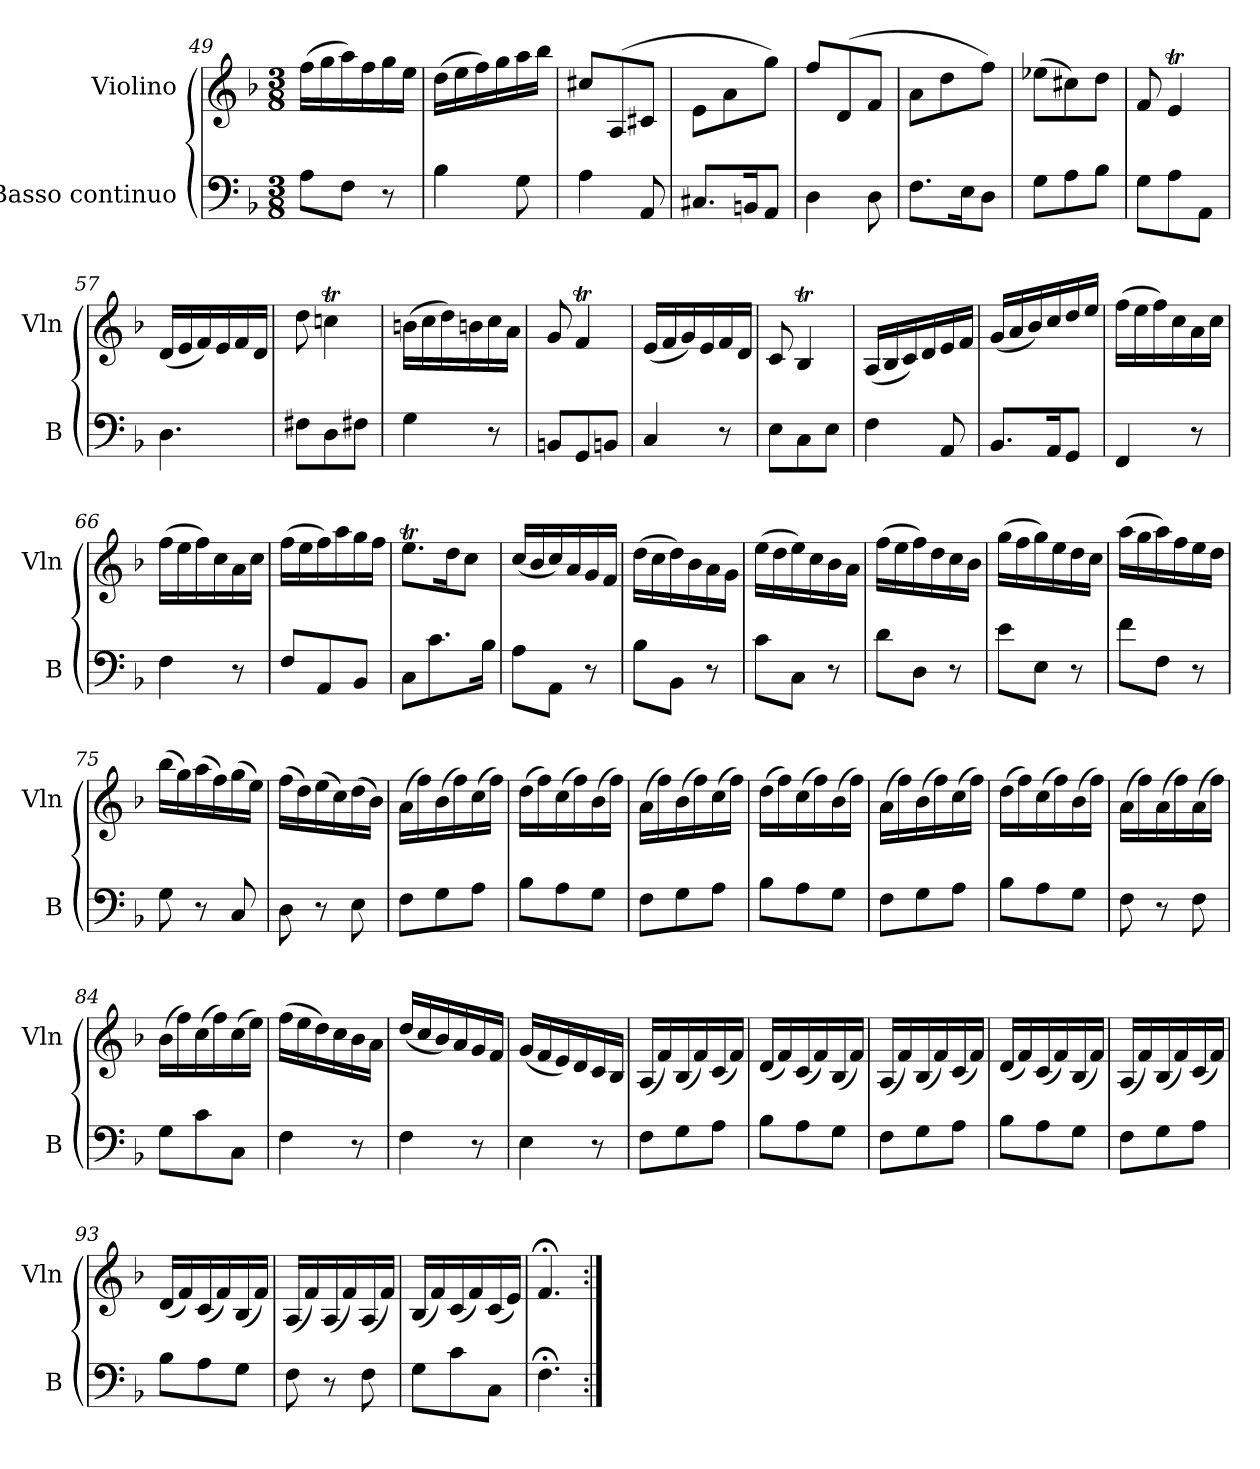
**kern	**kern
*part2	*part1
*staff2	*staff1
*I"Basso continuo	*I"Violino
*I'B	*I'Vln
*clefF4	*clefG2
*k[b-]	*k[b-]
*F:	*F:
*M3/8	*M3/8
=49	=49
8A\L	(16ff\LL
.	16gg\
8F\J	16aa\)
.	16ff\
8r	16gg\
.	16ee\JJ
=50	=50
4B-\	(16dd\LL
.	16ee\
.	16ff\)
.	16gg\
8G\	16aa\
.	16bb-\JJ
=51	=51
4A\	8cc#X/L
.	(8A/
8AA/	8c#X/J
=52	=52
8.C#X/L	8e\L
.	8a\
16BBn/K	.
8AA/J	8gg\J)
=53	=53
4D\	8ff/L
.	(8d/
8D\	8f/J
=54	=54
8.F\L	8a\L
.	8dd\
16E\K	.
8D\J	8ff\J)
=55	=55
8G\L	(8ee-X\L
8A\	8cc#X\)
8B-\J	8dd\J
=56	=56
8G\L	8f/
8A\	4et/
8AA\J	.
=57	=57
4.D\	(16d/LL
.	16e/
.	16f/)
.	16e/
.	16f/
.	16d/JJ
=58	=58
8F#X\L	8dd\
8D\	4ccnT\
8F#X\J	.
=59	=59
4G\	(16bn\LL
.	16cc\
.	16dd\)
.	16bn\
8r	16cc\
.	16a\JJ
=60	=60
8BBn/L	8g/
8GG/	4fT/
8BBn/J	.
=61	=61
4C/	(16e/LL
.	16f/
.	16g/)
.	16e/
8r	16f/
.	16d/JJ
=62	=62
8E\L	8c/
8C\	4B-T/
8E\J	.
=63	=63
4F\	(16A/LL
.	16B-/
.	16c/)
.	16d/
8AA/	16e/
.	16f/JJ
=64	=64
8.BB-/L	(16g/LL
.	16a/
.	16b-/)
16AA/K	16cc/
8GG/J	16dd/
.	16ee/JJ
=65	=65
4FF/	(16ff\LL
.	16ee\
.	16ff\)
.	16cc\
8r	16a\
.	16cc\JJ
=66	=66
4F\	(16ff\LL
.	16ee\
.	16ff\)
.	16cc\
8r	16a\
.	16cc\JJ
=67	=67
8F/L	(16ff\LL
.	16ee\
8AA/	16ff\)
.	16aa\
8BB-/J	16gg\
.	16ff\JJ
=68	=68
8C\L	8.eet\L
8.c\	.
.	16dd\K
.	8cc\J
16B-\Jk	.
=69	=69
8A\L	(16cc/LL
.	16b-/
8AA\J	16cc/)
.	16a/
8r	16g/
.	16f/JJ
=70	=70
8B-\L	(16dd\LL
.	16cc\
8BB-\J	16dd\)
.	16b-\
8r	16a\
.	16g\JJ
=71	=71
8c\L	(16ee\LL
.	16dd\
8C\J	16ee\)
.	16cc\
8r	16b-\
.	16a\JJ
=72	=72
8d\L	(16ff\LL
.	16ee\
8D\J	16ff\)
.	16dd\
8r	16cc\
.	16b-\JJ
=73	=73
8e\L	(16gg\LL
.	16ff\
8E\J	16gg\)
.	16ee\
8r	16dd\
.	16cc\JJ
=74	=74
8f\L	(16aa\LL
.	16gg\
8F\J	16aa\)
.	16ff\
8r	16ee\
.	16dd\JJ
=75	=75
8G\	(16bb-\LL
.	16gg\)
8r	(16aa\
.	16ff\)
8C/	(16gg\
.	16ee\JJ)
=76	=76
8D\	(16ff\LL
.	16dd\)
8r	(16ee\
.	16cc\)
8E\	(16dd\
.	16b-\JJ)
=77	=77
8F\L	(16a\LL
.	16ff\)
8G\	(16b-\
.	16ff\)
8A\J	(16cc\
.	16ff\JJ)
=78	=78
8B-\L	(16dd\LL
.	16ff\)
8A\	(16cc\
.	16ff\)
8G\J	(16b-\
.	16ff\JJ)
=79	=79
8F\L	(16a\LL
.	16ff\)
8G\	(16b-\
.	16ff\)
8A\J	(16cc\
.	16ff\JJ)
=80	=80
8B-\L	(16dd\LL
.	16ff\)
8A\	(16cc\
.	16ff\)
8G\J	(16b-\
.	16ff\JJ)
=81	=81
8F\L	(16a\LL
.	16ff\)
8G\	(16b-\
.	16ff\)
8A\J	(16cc\
.	16ff\JJ)
=82	=82
8B-\L	(16dd\LL
.	16ff\)
8A\	(16cc\
.	16ff\)
8G\J	(16b-\
.	16ff\JJ)
=83	=83
8F\	(16a\LL
.	16ff\)
8r	(16a\
.	16ff\)
8F\	(16a\
.	16ff\JJ)
=84	=84
8G\L	(16b-\LL
.	16ff\)
8c\	(16cc\
.	16ff\)
8C\J	(16cc\
.	16ee\JJ)
=85	=85
4F\	(16ff\LL
.	16ee\
.	16dd\)
.	16cc\
8r	16b-\
.	16a\JJ
=86	=86
4F\	(16dd/LL
.	16cc/
.	16b-/)
.	16a/
8r	16g/
.	16f/JJ
=87	=87
4E\	(16g/LL
.	16f/
.	16e/)
.	16d/
8r	16c/
.	16B-/JJ
=88	=88
8F\L	(16A/LL
.	16f/)
8G\	(16B-/
.	16f/)
8A\J	(16c/
.	16f/JJ)
=89	=89
8B-\L	(16d/LL
.	16f/)
8A\	(16c/
.	16f/)
8G\J	(16B-/
.	16f/JJ)
=90	=90
8F\L	(16A/LL
.	16f/)
8G\	(16B-/
.	16f/)
8A\J	(16c/
.	16f/JJ)
=91	=91
8B-\L	(16d/LL
.	16f/)
8A\	(16c/
.	16f/)
8G\J	(16B-/
.	16f/JJ)
=92	=92
8F\L	(16A/LL
.	16f/)
8G\	(16B-/
.	16f/)
8A\J	(16c/
.	16f/JJ)
=93	=93
8B-\L	(16d/LL
.	16f/)
8A\	(16c/
.	16f/)
8G\J	(16B-/
.	16f/JJ)
=94	=94
8F\	(16A/LL
.	16f/)
8r	(16A/
.	16f/)
8F\	(16A/
.	16f/JJ)
=95	=95
8G\L	(16B-/LL
.	16f/)
8c\	(16c/
.	16f/)
8C\J	(16c/
.	16e/JJ)
=96	=96
4.F;<\	4.f;</
=:|!	=:|!
*-	*-
